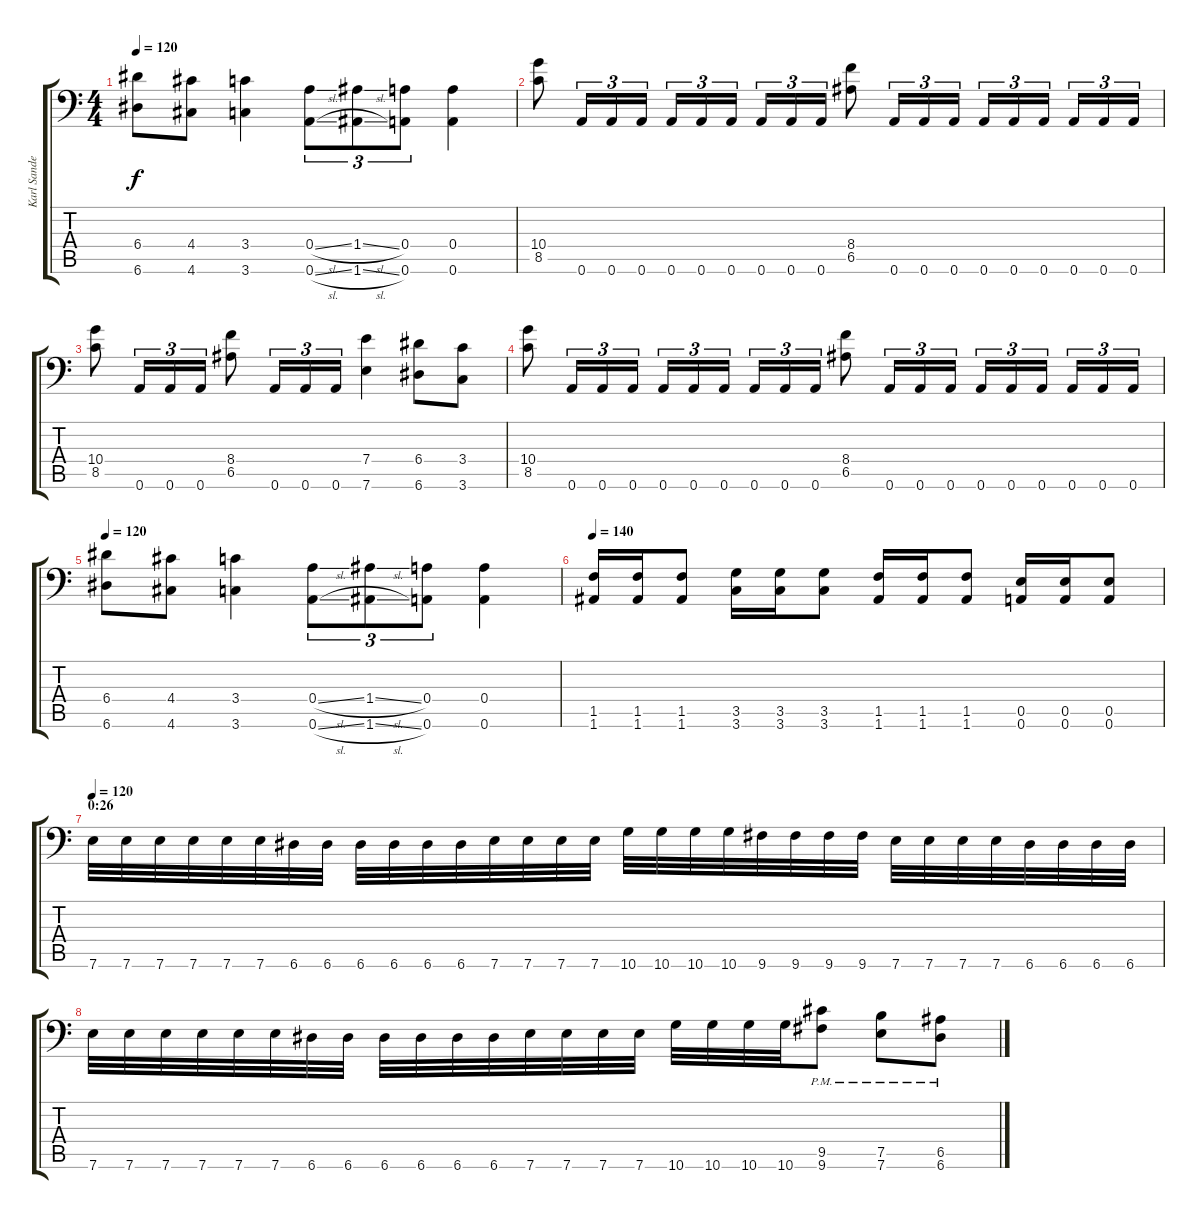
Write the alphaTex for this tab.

\track ("Karl Sanders" "Karl Sande") {instrument distortionguitar}
\staff {score tabs}
\tuning (B3 Gb3 D3 A2 E2 A1) {hide}
\ts (4 4)
\tempo 120
\clef f4
\ks c
(6.4 6.6).8{dy f} (4.4 4.6).8 (3.4 3.6).4 (0.4{sl} 0.6{sl}).8{tu (3 2)} (1.4{sl} 1.6{sl}).8{tu (3 2)} (0.4 0.6).8{tu (3 2)} (0.4 0.6).4 |
(10.4 8.5).8 0.6.16{tu (3 2)} 0.6.16{tu (3 2)} 0.6.16{tu (3 2)} 0.6.16{tu (3 2)} 0.6.16{tu (3 2)} 0.6.16{tu (3 2)} 0.6.16{tu (3 2)} 0.6.16{tu (3 2)} 0.6.16{tu (3 2)} (8.4 6.5).8 0.6.16{tu (3 2)} 0.6.16{tu (3 2)} 0.6.16{tu (3 2)} 0.6.16{tu (3 2)} 0.6.16{tu (3 2)} 0.6.16{tu (3 2)} 0.6.16{tu (3 2)} 0.6.16{tu (3 2)} 0.6.16{tu (3 2)} |
(10.4 8.5).8 0.6.16{tu (3 2)} 0.6.16{tu (3 2)} 0.6.16{tu (3 2)} (8.4 6.5).8 0.6.16{tu (3 2)} 0.6.16{tu (3 2)} 0.6.16{tu (3 2)} (7.4 7.6).4 (6.4 6.6).8 (3.4 3.6).8 |
(10.4 8.5).8 0.6.16{tu (3 2)} 0.6.16{tu (3 2)} 0.6.16{tu (3 2)} 0.6.16{tu (3 2)} 0.6.16{tu (3 2)} 0.6.16{tu (3 2)} 0.6.16{tu (3 2)} 0.6.16{tu (3 2)} 0.6.16{tu (3 2)} (8.4 6.5).8 0.6.16{tu (3 2)} 0.6.16{tu (3 2)} 0.6.16{tu (3 2)} 0.6.16{tu (3 2)} 0.6.16{tu (3 2)} 0.6.16{tu (3 2)} 0.6.16{tu (3 2)} 0.6.16{tu (3 2)} 0.6.16{tu (3 2)} |
\tempo 120
(6.4 6.6).8 (4.4 4.6).8 (3.4 3.6).4 (0.4{sl} 0.6{sl}).8{tu (3 2)} (1.4{sl} 1.6{sl}).8{tu (3 2)} (0.4 0.6).8{tu (3 2)} (0.4 0.6).4 |
\tempo 140
(1.5 1.6).16 (1.5 1.6).16 (1.5 1.6).8 (3.5 3.6).16 (3.5 3.6).16 (3.5 3.6).8 (1.5 1.6).16 (1.5 1.6).16 (1.5 1.6).8 (0.5 0.6).16 (0.5 0.6).16 (0.5 0.6).8 |
\section ("" "0:26")
\tempo 120
7.6.32 7.6.32 7.6.32 7.6.32 7.6.32 7.6.32 6.6.32 6.6.32 6.6.32 6.6.32 6.6.32 6.6.32 7.6.32 7.6.32 7.6.32 7.6.32 10.6.32 10.6.32 10.6.32 10.6.32 9.6.32 9.6.32 9.6.32 9.6.32 7.6.32 7.6.32 7.6.32 7.6.32 6.6.32 6.6.32 6.6.32 6.6.32 |
7.6.32 7.6.32 7.6.32 7.6.32 7.6.32 7.6.32 6.6.32 6.6.32 6.6.32 6.6.32 6.6.32 6.6.32 7.6.32 7.6.32 7.6.32 7.6.32 10.6.32 10.6.32 10.6.32 10.6.32 (9.5{pm} 9.6{pm}).8 (7.5{pm} 7.6{pm}).8 (6.5{pm} 6.6{pm}).8
